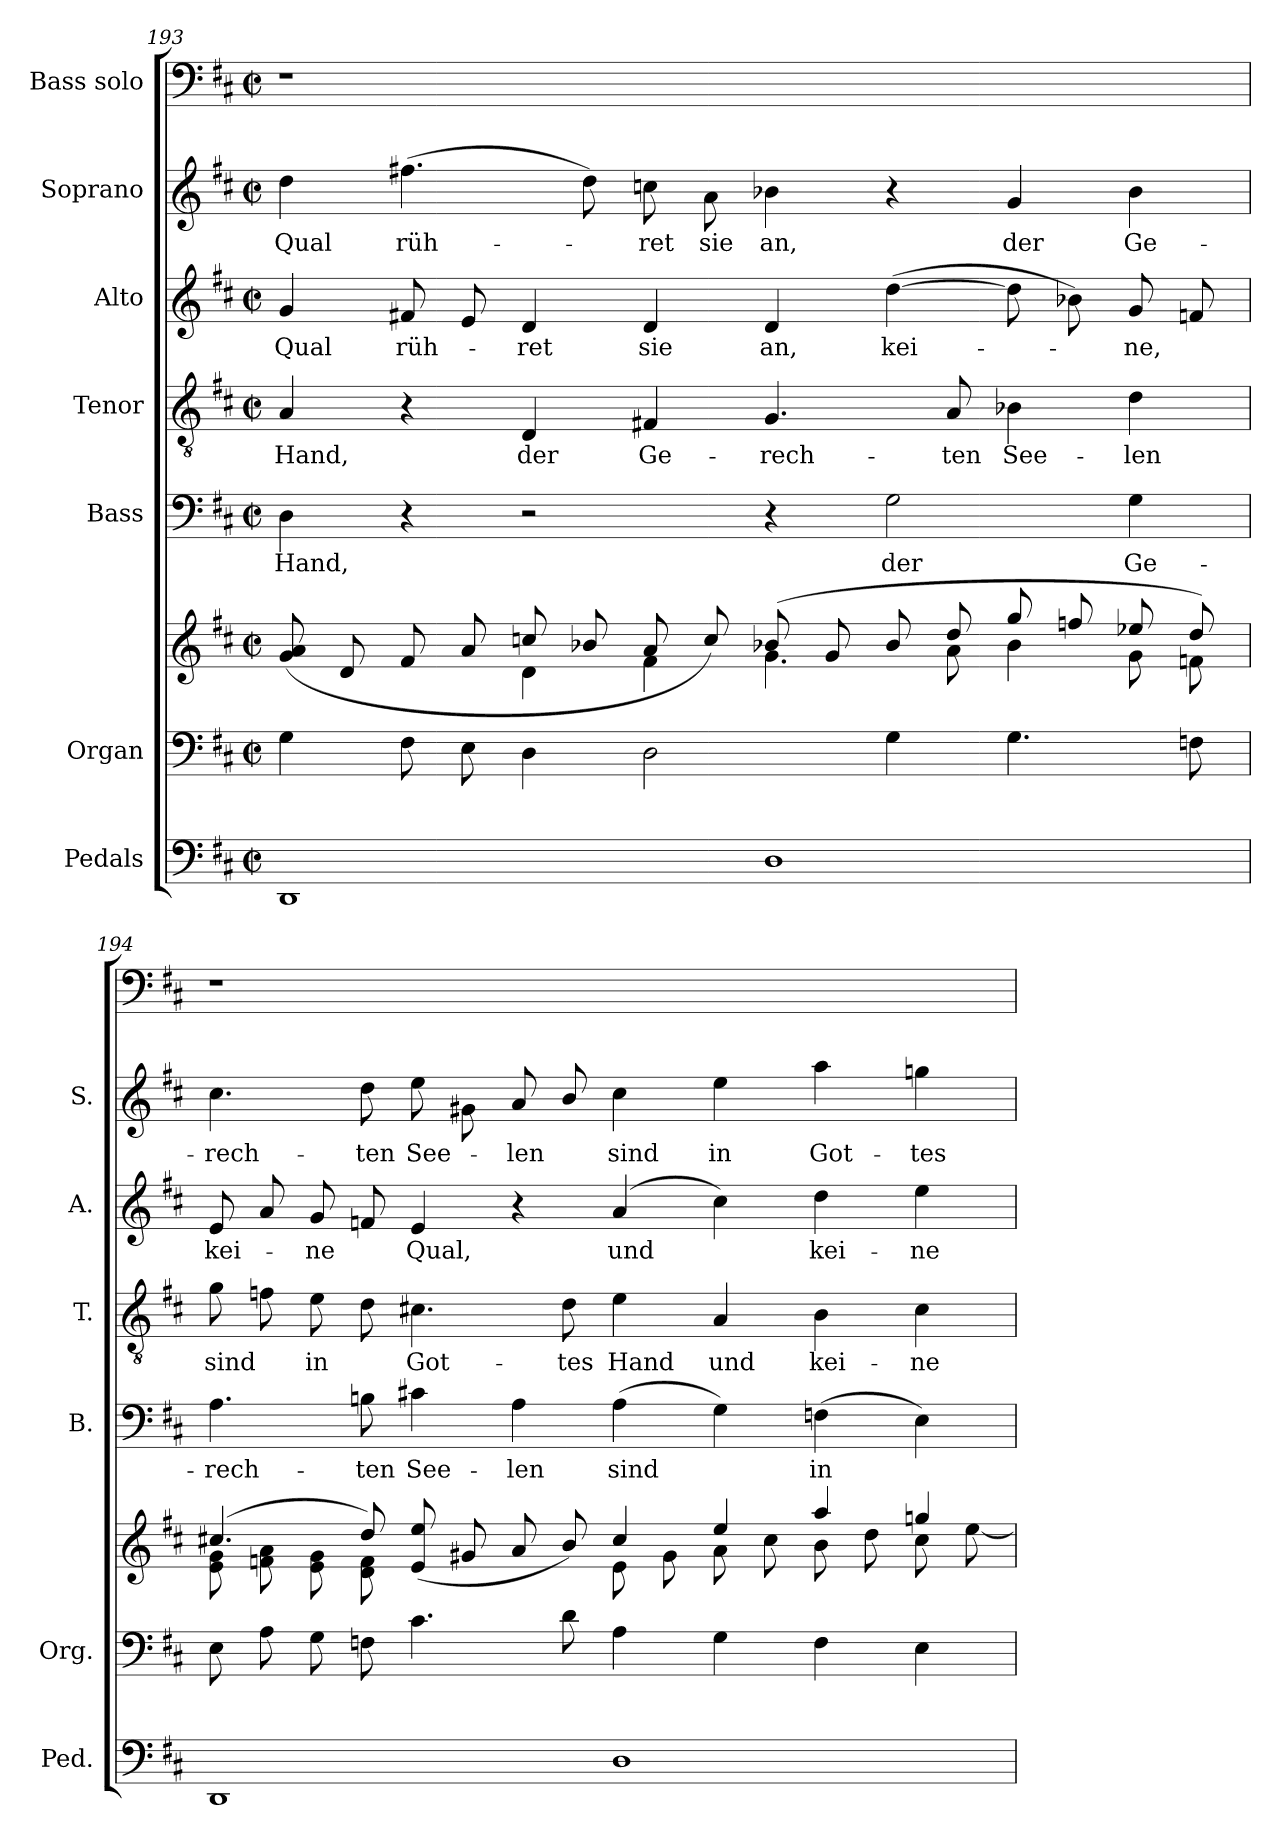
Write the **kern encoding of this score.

**kern	**kern	**kern	**kern	**text	**kern	**text	**kern	**text	**kern	**text	**kern
*part7	*part6	*part6	*part5	*part5	*part4	*part4	*part3	*part3	*part2	*part2	*part1
*staff8	*staff7	*staff6	*staff5	*staff5	*staff4	*staff4	*staff3	*staff3	*staff2	*staff2	*staff1
*I"Pedals	*I"Organ	*	*I"Bass	*	*I"Tenor	*	*I"Alto	*	*I"Soprano	*	*I"Bass solo
*I'Ped.	*I'Org.	*	*I'B.	*	*I'T.	*	*I'A.	*	*I'S.	*	*
*clefF4	*clefF4	*clefG2	*clefF4	*	*clefGv2	*	*clefG2	*	*clefG2	*	*clefF4
*	*	*	*	*	*ITrd7c12	*	*	*	*	*	*
*k[f#c#]	*k[f#c#]	*k[f#c#]	*k[f#c#]	*	*k[f#c#]	*	*k[f#c#]	*	*k[f#c#]	*	*k[f#c#]
*D:	*D:	*D:	*D:	*	*D:	*	*D:	*	*D:	*	*D:
*M2/2	*M2/2	*M2/2	*M2/2	*	*M2/2	*	*M2/2	*	*M2/2	*	*M2/2
*met(c|)	*met(c|)	*met(c|)	*met(c|)	*	*met(c|)	*	*met(c|)	*	*met(c|)	*	*met(c|)
=193	=193	=193	=193	=193	=193	=193	=193	=193	=193	=193	=193
*	*	*^	*	*	*	*	*	*	*	*	*
!	!	!	!	!	!LO:LY:b:color=#000000	!	!	!	!	!	!	!
!	!	!	!	!	!	!	!LO:LY:b:color=#000000	!	!	!	!	!
!	!	!	!	!	!	!	!	!	!LO:LY:b:color=#000000	!	!	!
!	!	!	!	!	!	!	!	!	!	!	!LO:LY:b:color=#000000	!LO:N:vis=1
1DDi	4Gi\	(8gi/ 8ai	2ryy	4Di\	Hand,	4AAi/	Hand,	4gi/	Qual	4ddi\	Qual	1r
.	.	8di/	.	.	.	.	.	.	.	.	.	.
!	!	!	!	!	!	!	!	!	!LO:LY:b:color=#000000	!	!	!
!	!	!	!	!	!	!	!	!	!	!	!LO:LY:b:color=#000000	!
.	8F#i\	8f#i/	.	4r	.	4r	.	8f#Xi/	rüh-	(4.ff#Xi\	rüh-	.
.	8Ei\	8ai/	.	.	.	.	.	8ei/	.	.	.	.
!	!	!	!	!	!	!	!LO:LY:b:color=#000000	!	!	!	!	!
!	!	!	!	!	!	!	!	!	!LO:LY:b:color=#000000	!	!	!
.	4Di\	8ccni/	4di\	2r	.	4DDi/	der	4di/	-ret	.	.	.
.	.	8b-Xi/	.	.	.	.	.	.	.	8ddi\)	.	.
!	!	!	!	!	!	!	!LO:LY:b:color=#000000	!	!	!	!	!
!	!	!	!	!	!	!	!	!	!LO:LY:b:color=#000000	!	!	!
!	!	!	!	!	!	!	!	!	!	!	!LO:LY:b:color=#000000	!
.	2Di\	8ai/	4f#i\	.	.	4FF#Xi/	Ge-	4di/	sie	8ccni\	-ret	.
!	!	!	!	!	!	!	!	!	!	!	!LO:LY:b:color=#000000	!
.	.	8cci/)	.	.	.	.	.	.	.	8ai\	sie	.
!	!	!	!	!	!	!	!LO:LY:b:color=#000000	!	!	!	!	!
!	!	!	!	!	!	!	!	!	!LO:LY:b:color=#000000	!	!	!
!	!	!	!	!	!	!	!	!	!	!	!LO:LY:b:color=#000000	!
1Di	.	(8b-Xi/	4.gi\	4r	.	4.GGi/	-rech-	4di/	an,	4b-Xi\	an,	1ryy
.	.	8gi/	.	.	.	.	.	.	.	.	.	.
!	!	!	!	!	!LO:LY:b:color=#000000	!	!	!	!	!	!	!
!	!	!	!	!	!	!	!	!	!LO:LY:b:color=#000000	!	!	!
.	4Gi\	8b-i/	.	2Gi\	der	.	.	([4ddi\	kei-	4r	.	.
!	!	!	!	!	!	!	!LO:LY:b:color=#000000	!	!	!	!	!
.	.	8ddi/	8ai\	.	.	8AAi/	-ten	.	.	.	.	.
!	!	!	!	!	!	!	!LO:LY:b:color=#000000	!	!	!	!	!
!	!	!	!	!	!	!	!	!	!	!	!LO:LY:b:color=#000000	!
.	4.Gi\	8ggi/	4b-i\	.	.	4BB-Xi\	See-	8ddi\]	.	4gi/	der	.
.	.	8ffni/	.	.	.	.	.	8b-Xi\)	.	.	.	.
!	!	!	!	!	!LO:LY:b:color=#000000	!	!	!	!	!	!	!
!	!	!	!	!	!	!	!LO:LY:b:color=#000000	!	!	!	!	!
!	!	!	!	!	!	!	!	!	!LO:LY:b:color=#000000	!	!	!
!	!	!	!	!	!	!	!	!	!	!	!LO:LY:b:color=#000000	!
.	.	8ee-Xi/	8gi\	4Gi\	Ge-	4Di\	-len	8gi/	-ne,	4b-i\	Ge-	.
.	8Fni\	8ddi/)	8fni\	.	.	.	.	8fni/	.	.	.	.
!!LO:LB:g=z
=194	=194	=194	=194	=194	=194	=194	=194	=194	=194	=194	=194	=194
!	!	!	!	!	!LO:LY:b:color=#000000	!	!	!	!	!	!	!
!	!	!	!	!	!	!	!LO:LY:b:color=#000000	!	!	!	!	!
!	!	!	!	!	!	!	!	!	!LO:LY:b:color=#000000	!	!	!
!	!	!	!	!	!	!	!	!	!	!	!LO:LY:b:color=#000000	!LO:N:vis=1
1DDi	8Ei\	(4.cc#Xi/	8ei\ 8gi	4.Ai\	-rech-	8Gi\	sind	8ei/	kei-	4.cc#i\	-rech-	1r
.	8Ai\	.	8fni\ 8ai	.	.	8Fni\	.	8ai/	.	.	.	.
!	!	!	!	!	!	!	!LO:LY:b:color=#000000	!	!	!	!	!
!	!	!	!	!	!	!	!	!	!LO:LY:b:color=#000000	!	!	!
.	8Gi\	.	8ei\ 8gi	.	.	8Ei\	in	8gi/	-ne	.	.	.
!	!	!	!	!	!LO:LY:b:color=#000000	!	!	!	!	!	!	!
!	!	!	!	!	!	!	!	!	!	!	!LO:LY:b:color=#000000	!
.	8Fni\	8ddi/)	8di\ 8fi	8Bni\	-ten	8Di\	.	8fni/	.	8ddi\	-ten	.
!	!	!	!	!	!LO:LY:b:color=#000000	!	!	!	!	!	!	!
!	!	!	!	!	!	!	!LO:LY:b:color=#000000	!	!	!	!	!
!	!	!	!	!	!	!	!	!	!LO:LY:b:color=#000000	!	!	!
!	!	!	!	!	!	!	!	!	!	!	!LO:LY:b:color=#000000	!
.	4.c#i\	(8ei/ 8eei	2ryy	4c#Xi\	See-	4.C#Xi\	Got-	4ei/	Qual,	8eei\	See-	.
.	.	8g#Xi/	.	.	.	.	.	.	.	8g#Xi\	.	.
!	!	!	!	!	!LO:LY:b:color=#000000	!	!	!	!	!	!	!
!	!	!	!	!	!	!	!	!	!	!	!LO:LY:b:color=#000000	!
.	.	8ai/	.	4Ai\	-len	.	.	4r	.	8ai/	-len	.
!	!	!	!	!	!	!	!LO:LY:b:color=#000000	!	!	!	!	!
.	8di\	8bi/)	.	.	.	8Di\	-tes	.	.	8bi/	.	.
!	!	!	!	!	!LO:LY:b:color=#000000	!	!	!	!	!	!	!
!	!	!	!	!	!	!	!LO:LY:b:color=#000000	!	!	!	!	!
!	!	!	!	!	!	!	!	!	!LO:LY:b:color=#000000	!	!	!
!	!	!	!	!	!	!	!	!	!	!	!LO:LY:b:color=#000000	!
1Di	4Ai\	4cc#i/	8ei\	(4Ai\	sind	4Ei\	Hand	(4ai/	und	4cc#i\	sind	1ryy
.	.	.	8g#i\	.	.	.	.	.	.	.	.	.
!	!	!	!	!	!	!	!LO:LY:b:color=#000000	!	!	!	!	!
!	!	!	!	!	!	!	!	!	!	!	!LO:LY:b:color=#000000	!
.	4Gi\	4eei/	8ai\	4Gi\)	.	4AAi/	und	4cc#i\)	.	4eei\	in	.
.	.	.	8cc#i\	.	.	.	.	.	.	.	.	.
!	!	!	!	!	!LO:LY:b:color=#000000	!	!	!	!	!	!	!
!	!	!	!	!	!	!	!LO:LY:b:color=#000000	!	!	!	!	!
!	!	!	!	!	!	!	!	!	!LO:LY:b:color=#000000	!	!	!
!	!	!	!	!	!	!	!	!	!	!	!LO:LY:b:color=#000000	!
.	4Fi\	4aai/	8bi\	(4Fni\	in	4BBi\	kei-	4ddi\	kei-	4aai\	Got-	.
.	.	.	8ddi\	.	.	.	.	.	.	.	.	.
!	!	!	!	!	!	!	!LO:LY:b:color=#000000	!	!	!	!	!
!	!	!	!	!	!	!	!	!	!LO:LY:b:color=#000000	!	!	!
!	!	!	!	!	!	!	!	!	!	!	!LO:LY:b:color=#000000	!
.	4Ei\	4ggni/	8cc#i\	4Ei\)	.	4C#i\	-ne	4eei\	-ne	4ggni\	-tes	.
.	.	.	[8eei\	.	.	.	.	.	.	.	.	.
*	*	*v	*v	*	*	*	*	*	*	*	*	*
=	=	=	=	=	=	=	=	=	=	=	=
*-	*-	*-	*-	*-	*-	*-	*-	*-	*-	*-	*-
